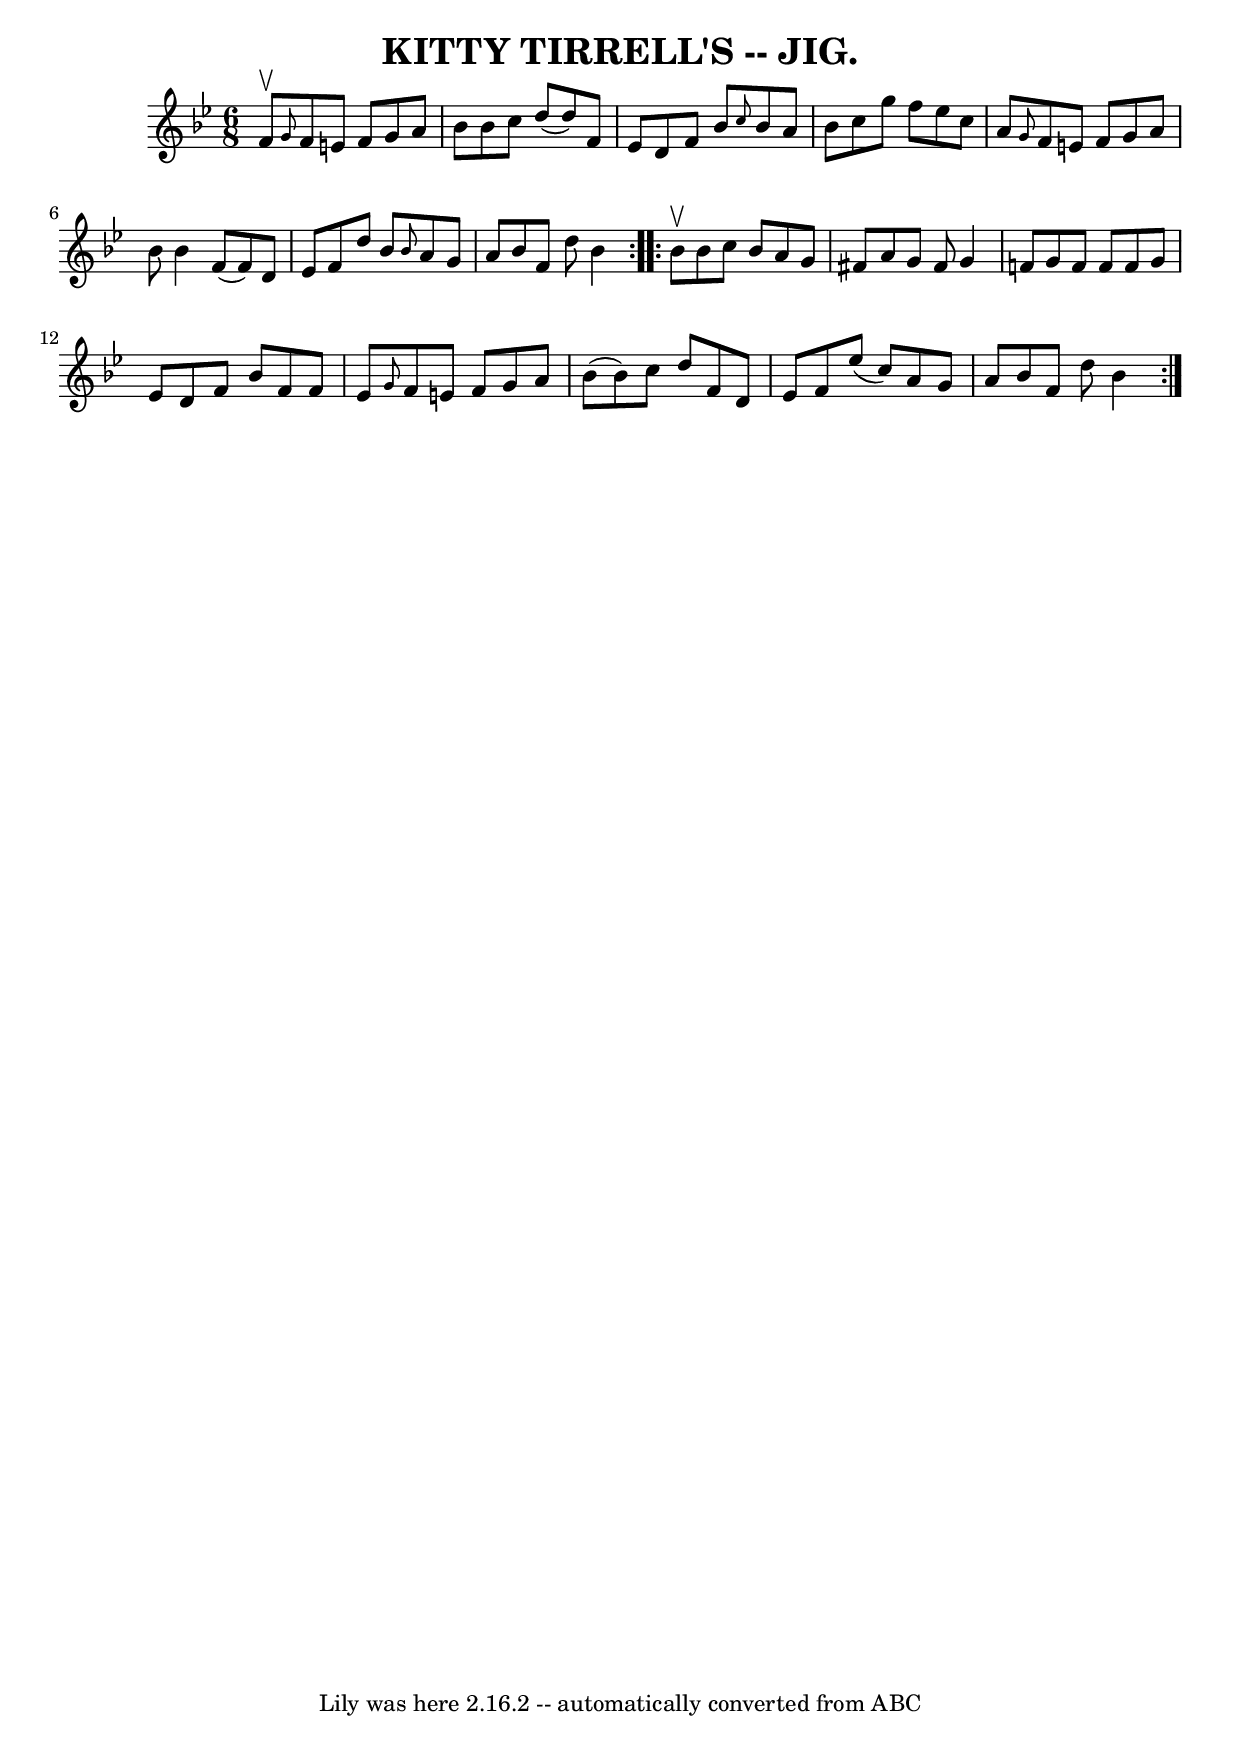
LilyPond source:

\version "2.16.2"
\include "Mammoth.ily"
\header {
  %% book = "Coles pg. 64.2"
  crossRefNumber = "22"
  footnotes = ""
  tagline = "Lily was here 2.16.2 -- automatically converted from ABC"
  title = "KITTY TIRRELL'S -- JIG."

}
voicedefault =  {



  \repeat volta 2 {

    \time 6/8 
    \key bes \major f'8^\upbow |
    \grace { g'8  
	   } f'8    
    e'8 f'8 g'8 a'8 bes'8  |
    bes'8 c''8 d''8 (d''8  -) f'8 ees'8  |
    d'8 f'8 bes'8  \grace { c''8  
			  } bes'8  
    a'8 bes'8  |
    c''8 g''8 f''8 ees''8 c''8 a'8  
    |
    \grace { g'8  
	   } f'8 e'8 f'8 g'8 a'8 bes'8  
    |
    bes'4 f'8 (f'8) d'8 ees'8  |
    f'8 d''8    
    bes'8  \grace { bes'8  
		  } a'8 g'8 a'8  |
    bes'8 f'8    
    d''8 bes'4  
  }     
  \repeat volta 2 {
    bes'8^\upbow |
    bes'8 c''8 
    bes'8 a'8 g'8 fis'8  |
    a'8 g'8 fis'8 g'4 f'!8  
    |
    g'8 f'8 f'8 f'8 g'8 ees'8  |
    d'8 f'8    
    bes'8 f'8 f'8 ees'8  |
    \grace { g'8  
	   } f'8 e'8    
    f'8 g'8 a'8 bes'8 (|
    bes'8) c''8 d''8 f'8 d'8  
    ees'8  |
    f'8 ees''8 (c''8) a'8 g'8 a'8  |
    
    bes'8 f'8 d''8 bes'4  
  }   

}

\score{
  <<

    \context Staff="default"
    {
      \voicedefault 
      
    }

  >>
  \layout {
    
  }
  \midi {
  }

}
